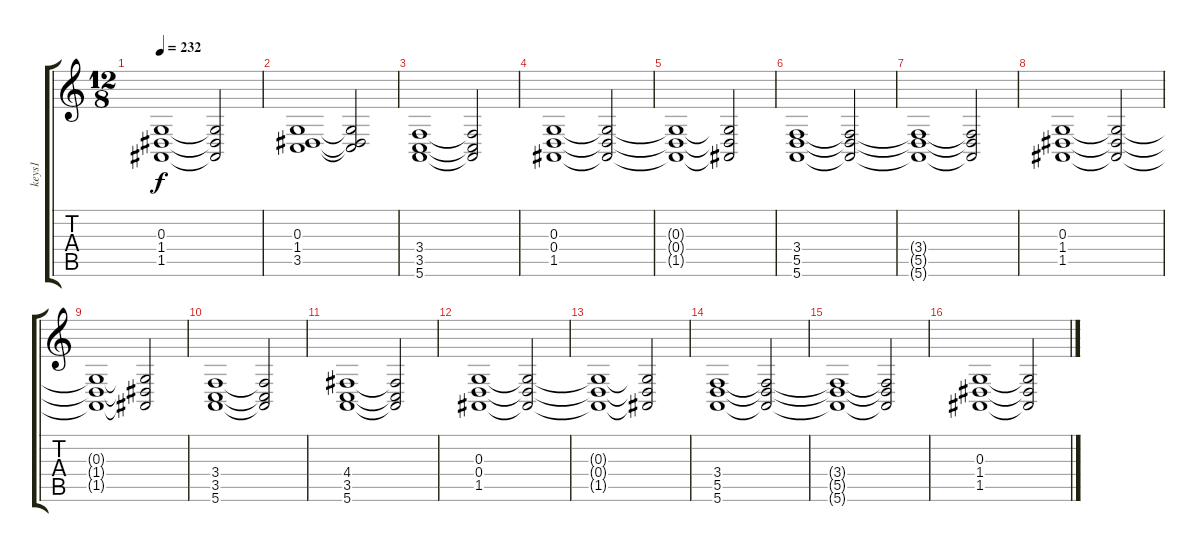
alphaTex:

\track ("keys1" "keys1") {instrument choiraahs}
\staff {score tabs}
\tuning (E4 B3 G3 D3 A2 E2) {hide}
\ts (12 8)
\tempo 232
\clef g2
\ks c
(0.3{t} 1.4{t} 1.5{t}).1{dy f} (0.3{t} 1.4{t} 1.5{t}).2 |
(0.3 1.4 3.5).1 (0.3{t} 1.4{t} 3.5{t}).2 |
(3.4 3.5 5.6).1 (3.4{t} 3.5{t} 5.6{t}).2 |
(0.3 0.4 1.5).1 (0.3{t} 0.4{t} 1.5{t}).2 |
(0.3{t} 0.4{t} 1.5{t}).1 (0.3{t} 0.4{t} 1.5{t}).2 |
(3.4 5.5 5.6).1 (3.4{t} 5.5{t} 5.6{t}).2 |
(3.4{t} 5.5{t} 5.6{t}).1 (3.4{t} 5.5{t} 5.6{t}).2 |
(0.3 1.4 1.5).1 (0.3{t} 1.4{t} 1.5{t}).2 |
(0.3{t} 1.4{t} 1.5{t}).1 (0.3{t} 1.4{t} 1.5{t}).2 |
(3.4 3.5 5.6).1 (3.4{t} 3.5{t} 5.6{t}).2 |
(4.4 3.5 5.6).1 (4.4{t} 3.5{t} 5.6{t}).2 |
(0.3 0.4 1.5).1 (0.3{t} 0.4{t} 1.5{t}).2 |
(0.3{t} 0.4{t} 1.5{t}).1 (0.3{t} 0.4{t} 1.5{t}).2 |
(3.4 5.5 5.6).1 (3.4{t} 5.5{t} 5.6{t}).2 |
(3.4{t} 5.5{t} 5.6{t}).1 (3.4{t} 5.5{t} 5.6{t}).2 |
(0.3 1.4 1.5).1 (0.3{t} 1.4{t} 1.5{t}).2
